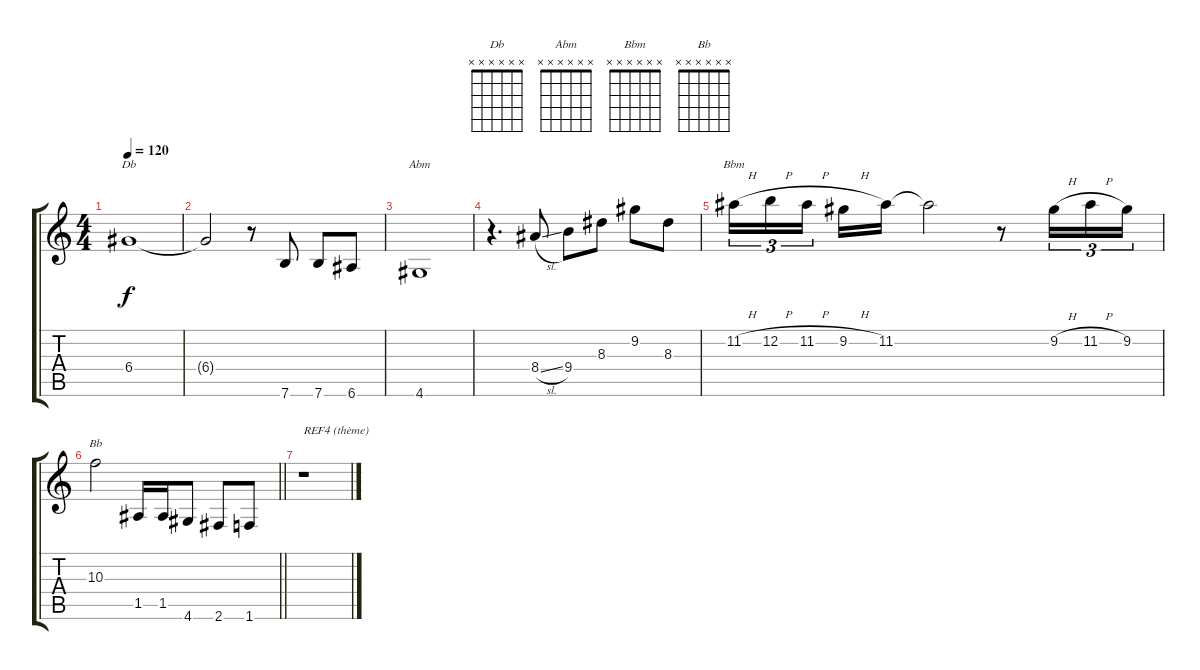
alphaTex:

\track "" {instrument acousticguitarnylon}
\staff {score tabs}
\tuning (E4 B3 G3 D3 A2 E2) {hide}
\chord ("Db" x x x x x x)
\chord ("Abm" x x x x x x)
\chord ("Bbm" x x x x x x)
\chord ("Bb" x x x x x x)
\ts (4 4)
\tempo 120
\clef g2
\ks c
6.4.1{ch "Db" dy f} |
6.4{t}.2 r.8 7.6.8 7.6.8 6.6.8 |
4.6.1{ch "Abm"} |
r.4{d} 8.4{sl}.8 9.4.8 8.3.8 9.2.8 8.3.8 |
11.2{h}.16{tu (3 2) ch "Bbm"} 12.2{h}.16{tu (3 2)} 11.2{h}.16{tu (3 2)} 9.2{h}.16 11.2.16 11.2{t}.2 r.8 9.2{h}.16{tu (3 2)} 11.2{h}.16{tu (3 2)} 9.2.16{tu (3 2)} |
\barLineRight lightlight
10.3.2{ch "Bb"} 1.5.16 1.5.16 4.6.8 2.6.8 1.6.8 |
r.1{txt "REF4 (thème)"}
